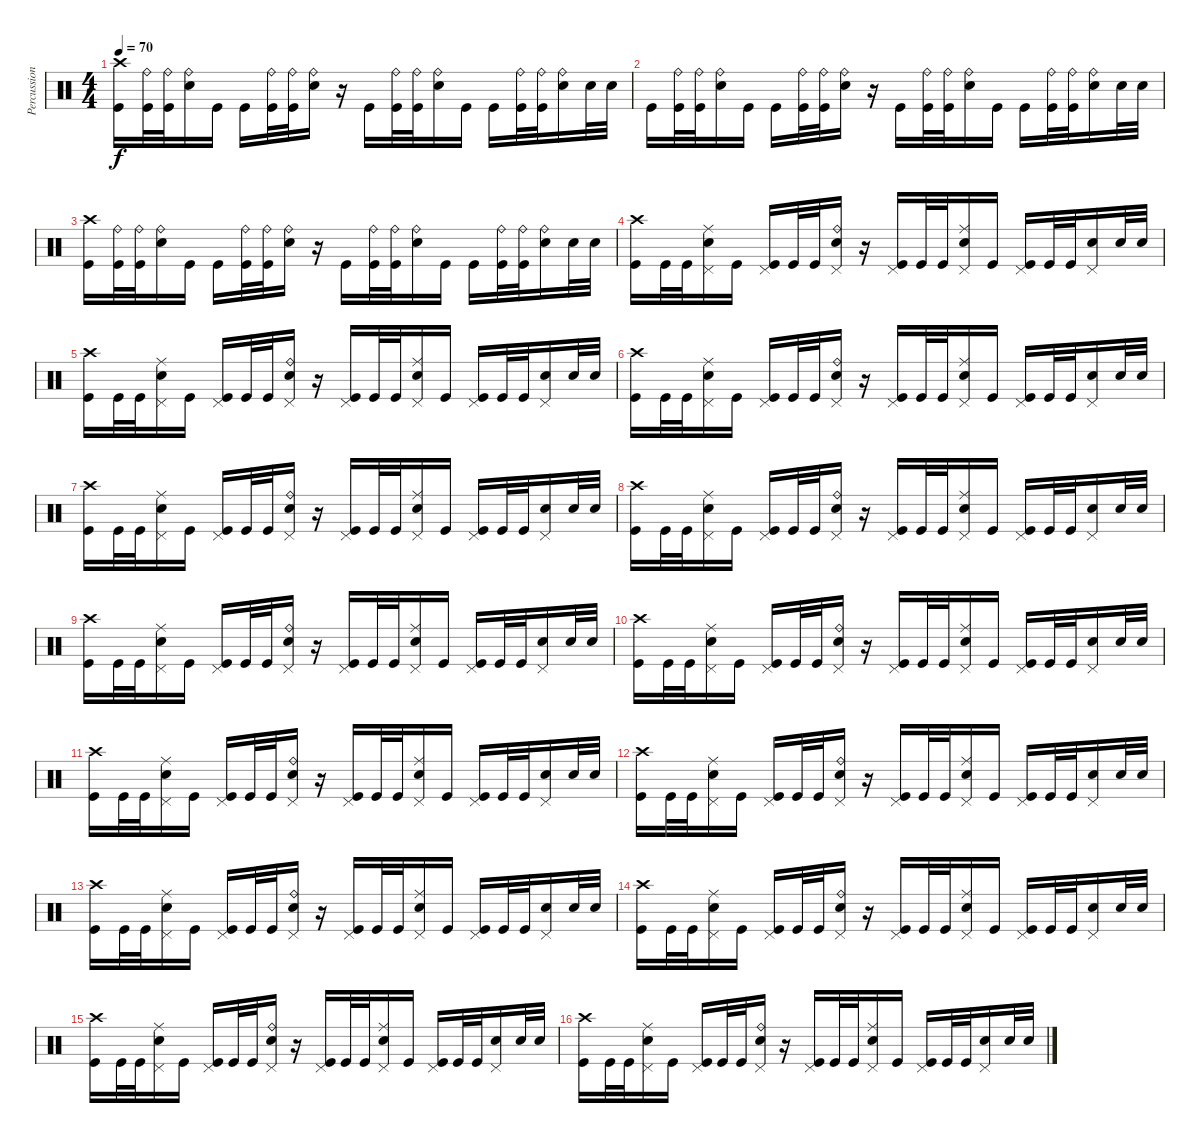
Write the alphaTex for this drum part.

\track ("Percussions" "Percussion") {instrument percussion}
\staff {score}
\articulation defaults
\ts (4 4)
\tempo 70
\clef neutral
\ks c
("Crash high (hit)" "Kick (hit)").16{dy f} ("Ride (bell)" "Kick (hit)").32 ("Ride (bell)" "Kick (hit)").32 ("Ride (bell)" "Electric Snare (hit)").16 "Kick (hit)".16 "Kick (hit)".16 ("Ride (bell)" "Kick (hit)").32 ("Ride (bell)" "Kick (hit)").32 ("Ride (bell)" "Electric Snare (hit)").16 r.16 "Kick (hit)".16 ("Ride (bell)" "Kick (hit)").32 ("Ride (bell)" "Kick (hit)").32 ("Ride (bell)" "Electric Snare (hit)").16 "Kick (hit)".16 "Kick (hit)".16 ("Ride (bell)" "Kick (hit)").32 ("Ride (bell)" "Kick (hit)").32 ("Ride (bell)" "Electric Snare (hit)").16 "Electric Snare (hit)".32 "Electric Snare (hit)".32 |
"Kick (hit)".16 ("Ride (bell)" "Kick (hit)").32 ("Ride (bell)" "Kick (hit)").32 ("Ride (bell)" "Electric Snare (hit)").16 "Kick (hit)".16 "Kick (hit)".16 ("Ride (bell)" "Kick (hit)").32 ("Ride (bell)" "Kick (hit)").32 ("Ride (bell)" "Electric Snare (hit)").16 r.16 "Kick (hit)".16 ("Ride (bell)" "Kick (hit)").32 ("Ride (bell)" "Kick (hit)").32 ("Ride (bell)" "Electric Snare (hit)").16 "Kick (hit)".16 "Kick (hit)".16 ("Ride (bell)" "Kick (hit)").32 ("Ride (bell)" "Kick (hit)").32 ("Ride (bell)" "Electric Snare (hit)").16 "Electric Snare (hit)".32 "Electric Snare (hit)".32 |
("Crash high (hit)" "Kick (hit)").16 ("Ride (bell)" "Kick (hit)").32 ("Ride (bell)" "Kick (hit)").32 ("Ride (bell)" "Electric Snare (hit)").16 "Kick (hit)".16 "Kick (hit)".16 ("Ride (bell)" "Kick (hit)").32 ("Ride (bell)" "Kick (hit)").32 ("Ride (bell)" "Electric Snare (hit)").16 r.16 "Kick (hit)".16 ("Ride (bell)" "Kick (hit)").32 ("Ride (bell)" "Kick (hit)").32 ("Ride (bell)" "Electric Snare (hit)").16 "Kick (hit)".16 "Kick (hit)".16 ("Ride (bell)" "Kick (hit)").32 ("Ride (bell)" "Kick (hit)").32 ("Ride (bell)" "Electric Snare (hit)").16 "Electric Snare (hit)".32 "Electric Snare (hit)".32 |
("Crash high (hit)" "Kick (hit)").16 "Kick (hit)".32 "Kick (hit)".32 ("Pedal Hi-Hat (hit)" "Ride (middle)" "Electric Snare (hit)").16 "Kick (hit)".16 ("Pedal Hi-Hat (hit)" "Kick (hit)").16 "Kick (hit)".32 "Kick (hit)".32 ("Pedal Hi-Hat (hit)" "Ride (bell)" "Electric Snare (hit)").16 r.16 ("Pedal Hi-Hat (hit)" "Kick (hit)").16 "Kick (hit)".32 "Kick (hit)".32 ("Pedal Hi-Hat (hit)" "Ride (middle)" "Electric Snare (hit)").16 "Kick (hit)".16 ("Pedal Hi-Hat (hit)" "Kick (hit)").16 "Kick (hit)".32 "Kick (hit)".32 ("Pedal Hi-Hat (hit)" "Electric Snare (hit)").16 "Electric Snare (hit)".32 "Electric Snare (hit)".32 |
("Crash high (hit)" "Kick (hit)").16 "Kick (hit)".32 "Kick (hit)".32 ("Pedal Hi-Hat (hit)" "Ride (middle)" "Electric Snare (hit)").16 "Kick (hit)".16 ("Pedal Hi-Hat (hit)" "Kick (hit)").16 "Kick (hit)".32 "Kick (hit)".32 ("Pedal Hi-Hat (hit)" "Ride (bell)" "Electric Snare (hit)").16 r.16 ("Pedal Hi-Hat (hit)" "Kick (hit)").16 "Kick (hit)".32 "Kick (hit)".32 ("Pedal Hi-Hat (hit)" "Ride (middle)" "Electric Snare (hit)").16 "Kick (hit)".16 ("Pedal Hi-Hat (hit)" "Kick (hit)").16 "Kick (hit)".32 "Kick (hit)".32 ("Pedal Hi-Hat (hit)" "Electric Snare (hit)").16 "Electric Snare (hit)".32 "Electric Snare (hit)".32 |
("Crash high (hit)" "Kick (hit)").16 "Kick (hit)".32 "Kick (hit)".32 ("Pedal Hi-Hat (hit)" "Ride (middle)" "Electric Snare (hit)").16 "Kick (hit)".16 ("Pedal Hi-Hat (hit)" "Kick (hit)").16 "Kick (hit)".32 "Kick (hit)".32 ("Pedal Hi-Hat (hit)" "Ride (bell)" "Electric Snare (hit)").16 r.16 ("Pedal Hi-Hat (hit)" "Kick (hit)").16 "Kick (hit)".32 "Kick (hit)".32 ("Pedal Hi-Hat (hit)" "Ride (middle)" "Electric Snare (hit)").16 "Kick (hit)".16 ("Pedal Hi-Hat (hit)" "Kick (hit)").16 "Kick (hit)".32 "Kick (hit)".32 ("Pedal Hi-Hat (hit)" "Electric Snare (hit)").16 "Electric Snare (hit)".32 "Electric Snare (hit)".32 |
("Crash high (hit)" "Kick (hit)").16 "Kick (hit)".32 "Kick (hit)".32 ("Pedal Hi-Hat (hit)" "Ride (middle)" "Electric Snare (hit)").16 "Kick (hit)".16 ("Pedal Hi-Hat (hit)" "Kick (hit)").16 "Kick (hit)".32 "Kick (hit)".32 ("Pedal Hi-Hat (hit)" "Ride (bell)" "Electric Snare (hit)").16 r.16 ("Pedal Hi-Hat (hit)" "Kick (hit)").16 "Kick (hit)".32 "Kick (hit)".32 ("Pedal Hi-Hat (hit)" "Ride (middle)" "Electric Snare (hit)").16 "Kick (hit)".16 ("Pedal Hi-Hat (hit)" "Kick (hit)").16 "Kick (hit)".32 "Kick (hit)".32 ("Pedal Hi-Hat (hit)" "Electric Snare (hit)").16 "Electric Snare (hit)".32 "Electric Snare (hit)".32 |
("Crash high (hit)" "Kick (hit)").16 "Kick (hit)".32 "Kick (hit)".32 ("Pedal Hi-Hat (hit)" "Ride (middle)" "Electric Snare (hit)").16 "Kick (hit)".16 ("Pedal Hi-Hat (hit)" "Kick (hit)").16 "Kick (hit)".32 "Kick (hit)".32 ("Pedal Hi-Hat (hit)" "Ride (bell)" "Electric Snare (hit)").16 r.16 ("Pedal Hi-Hat (hit)" "Kick (hit)").16 "Kick (hit)".32 "Kick (hit)".32 ("Pedal Hi-Hat (hit)" "Ride (middle)" "Electric Snare (hit)").16 "Kick (hit)".16 ("Pedal Hi-Hat (hit)" "Kick (hit)").16 "Kick (hit)".32 "Kick (hit)".32 ("Pedal Hi-Hat (hit)" "Electric Snare (hit)").16 "Electric Snare (hit)".32 "Electric Snare (hit)".32 |
("Crash high (hit)" "Kick (hit)").16 "Kick (hit)".32 "Kick (hit)".32 ("Pedal Hi-Hat (hit)" "Ride (middle)" "Electric Snare (hit)").16 "Kick (hit)".16 ("Pedal Hi-Hat (hit)" "Kick (hit)").16 "Kick (hit)".32 "Kick (hit)".32 ("Pedal Hi-Hat (hit)" "Ride (bell)" "Electric Snare (hit)").16 r.16 ("Pedal Hi-Hat (hit)" "Kick (hit)").16 "Kick (hit)".32 "Kick (hit)".32 ("Pedal Hi-Hat (hit)" "Ride (middle)" "Electric Snare (hit)").16 "Kick (hit)".16 ("Pedal Hi-Hat (hit)" "Kick (hit)").16 "Kick (hit)".32 "Kick (hit)".32 ("Pedal Hi-Hat (hit)" "Electric Snare (hit)").16 "Electric Snare (hit)".32 "Electric Snare (hit)".32 |
("Crash high (hit)" "Kick (hit)").16 "Kick (hit)".32 "Kick (hit)".32 ("Pedal Hi-Hat (hit)" "Ride (middle)" "Electric Snare (hit)").16 "Kick (hit)".16 ("Pedal Hi-Hat (hit)" "Kick (hit)").16 "Kick (hit)".32 "Kick (hit)".32 ("Pedal Hi-Hat (hit)" "Ride (bell)" "Electric Snare (hit)").16 r.16 ("Pedal Hi-Hat (hit)" "Kick (hit)").16 "Kick (hit)".32 "Kick (hit)".32 ("Pedal Hi-Hat (hit)" "Ride (middle)" "Electric Snare (hit)").16 "Kick (hit)".16 ("Pedal Hi-Hat (hit)" "Kick (hit)").16 "Kick (hit)".32 "Kick (hit)".32 ("Pedal Hi-Hat (hit)" "Electric Snare (hit)").16 "Electric Snare (hit)".32 "Electric Snare (hit)".32 |
("Crash high (hit)" "Kick (hit)").16 "Kick (hit)".32 "Kick (hit)".32 ("Pedal Hi-Hat (hit)" "Ride (middle)" "Electric Snare (hit)").16 "Kick (hit)".16 ("Pedal Hi-Hat (hit)" "Kick (hit)").16 "Kick (hit)".32 "Kick (hit)".32 ("Pedal Hi-Hat (hit)" "Ride (bell)" "Electric Snare (hit)").16 r.16 ("Pedal Hi-Hat (hit)" "Kick (hit)").16 "Kick (hit)".32 "Kick (hit)".32 ("Pedal Hi-Hat (hit)" "Ride (middle)" "Electric Snare (hit)").16 "Kick (hit)".16 ("Pedal Hi-Hat (hit)" "Kick (hit)").16 "Kick (hit)".32 "Kick (hit)".32 ("Pedal Hi-Hat (hit)" "Electric Snare (hit)").16 "Electric Snare (hit)".32 "Electric Snare (hit)".32 |
("Crash high (hit)" "Kick (hit)").16 "Kick (hit)".32 "Kick (hit)".32 ("Pedal Hi-Hat (hit)" "Ride (middle)" "Electric Snare (hit)").16 "Kick (hit)".16 ("Pedal Hi-Hat (hit)" "Kick (hit)").16 "Kick (hit)".32 "Kick (hit)".32 ("Pedal Hi-Hat (hit)" "Ride (bell)" "Electric Snare (hit)").16 r.16 ("Pedal Hi-Hat (hit)" "Kick (hit)").16 "Kick (hit)".32 "Kick (hit)".32 ("Pedal Hi-Hat (hit)" "Ride (middle)" "Electric Snare (hit)").16 "Kick (hit)".16 ("Pedal Hi-Hat (hit)" "Kick (hit)").16 "Kick (hit)".32 "Kick (hit)".32 ("Pedal Hi-Hat (hit)" "Electric Snare (hit)").16 "Electric Snare (hit)".32 "Electric Snare (hit)".32 |
("Crash high (hit)" "Kick (hit)").16 "Kick (hit)".32 "Kick (hit)".32 ("Pedal Hi-Hat (hit)" "Ride (middle)" "Electric Snare (hit)").16 "Kick (hit)".16 ("Pedal Hi-Hat (hit)" "Kick (hit)").16 "Kick (hit)".32 "Kick (hit)".32 ("Pedal Hi-Hat (hit)" "Ride (bell)" "Electric Snare (hit)").16 r.16 ("Pedal Hi-Hat (hit)" "Kick (hit)").16 "Kick (hit)".32 "Kick (hit)".32 ("Pedal Hi-Hat (hit)" "Ride (middle)" "Electric Snare (hit)").16 "Kick (hit)".16 ("Pedal Hi-Hat (hit)" "Kick (hit)").16 "Kick (hit)".32 "Kick (hit)".32 ("Pedal Hi-Hat (hit)" "Electric Snare (hit)").16 "Electric Snare (hit)".32 "Electric Snare (hit)".32 |
("Crash high (hit)" "Kick (hit)").16 "Kick (hit)".32 "Kick (hit)".32 ("Pedal Hi-Hat (hit)" "Ride (middle)" "Electric Snare (hit)").16 "Kick (hit)".16 ("Pedal Hi-Hat (hit)" "Kick (hit)").16 "Kick (hit)".32 "Kick (hit)".32 ("Pedal Hi-Hat (hit)" "Ride (bell)" "Electric Snare (hit)").16 r.16 ("Pedal Hi-Hat (hit)" "Kick (hit)").16 "Kick (hit)".32 "Kick (hit)".32 ("Pedal Hi-Hat (hit)" "Ride (middle)" "Electric Snare (hit)").16 "Kick (hit)".16 ("Pedal Hi-Hat (hit)" "Kick (hit)").16 "Kick (hit)".32 "Kick (hit)".32 ("Pedal Hi-Hat (hit)" "Electric Snare (hit)").16 "Electric Snare (hit)".32 "Electric Snare (hit)".32 |
("Crash high (hit)" "Kick (hit)").16 "Kick (hit)".32 "Kick (hit)".32 ("Pedal Hi-Hat (hit)" "Ride (middle)" "Electric Snare (hit)").16 "Kick (hit)".16 ("Pedal Hi-Hat (hit)" "Kick (hit)").16 "Kick (hit)".32 "Kick (hit)".32 ("Pedal Hi-Hat (hit)" "Ride (bell)" "Electric Snare (hit)").16 r.16 ("Pedal Hi-Hat (hit)" "Kick (hit)").16 "Kick (hit)".32 "Kick (hit)".32 ("Pedal Hi-Hat (hit)" "Ride (middle)" "Electric Snare (hit)").16 "Kick (hit)".16 ("Pedal Hi-Hat (hit)" "Kick (hit)").16 "Kick (hit)".32 "Kick (hit)".32 ("Pedal Hi-Hat (hit)" "Electric Snare (hit)").16 "Electric Snare (hit)".32 "Electric Snare (hit)".32 |
("Crash high (hit)" "Kick (hit)").16 "Kick (hit)".32 "Kick (hit)".32 ("Pedal Hi-Hat (hit)" "Ride (middle)" "Electric Snare (hit)").16 "Kick (hit)".16 ("Pedal Hi-Hat (hit)" "Kick (hit)").16 "Kick (hit)".32 "Kick (hit)".32 ("Pedal Hi-Hat (hit)" "Ride (bell)" "Electric Snare (hit)").16 r.16 ("Pedal Hi-Hat (hit)" "Kick (hit)").16 "Kick (hit)".32 "Kick (hit)".32 ("Pedal Hi-Hat (hit)" "Ride (middle)" "Electric Snare (hit)").16 "Kick (hit)".16 ("Pedal Hi-Hat (hit)" "Kick (hit)").16 "Kick (hit)".32 "Kick (hit)".32 ("Pedal Hi-Hat (hit)" "Electric Snare (hit)").16 "Electric Snare (hit)".32 "Electric Snare (hit)".32
